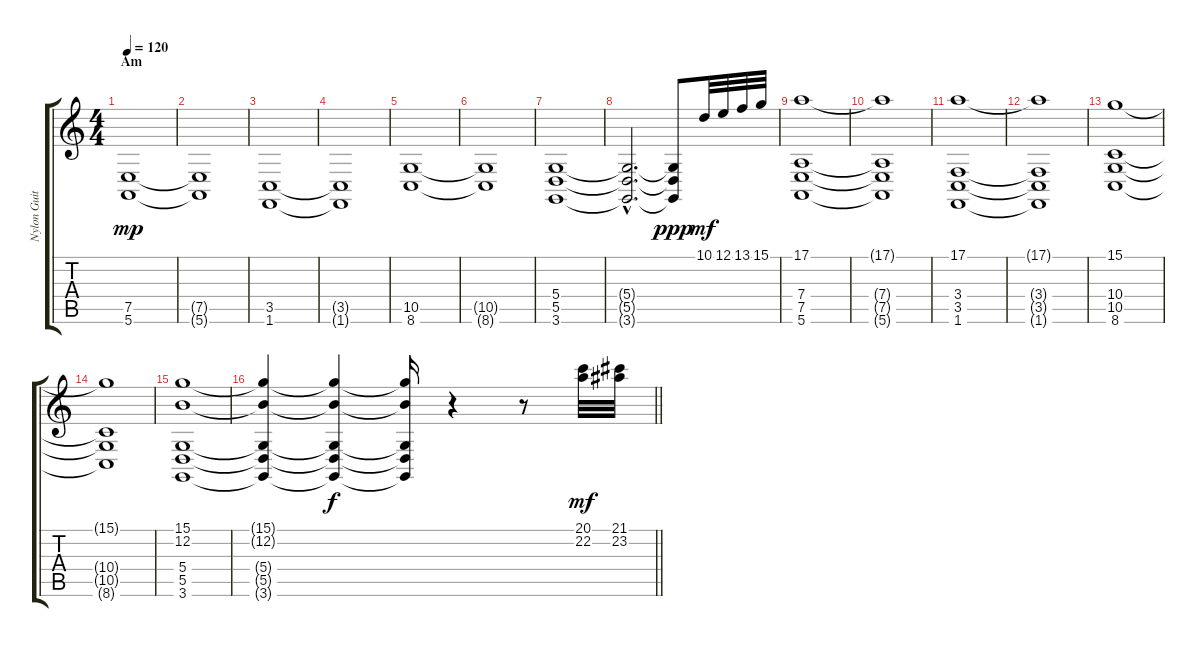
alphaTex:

\track ("Nylon Guitar" "Nylon Guit") {instrument stringensemble1}
\staff {score tabs}
\tuning (E4 B3 G3 D3 A2 E2) {hide}
\ts (4 4)
\section ("" "Am")
\tempo 120
\clef g2
\ks aminor
(7.5 5.6).1{dy mp} |
(7.5{t} 5.6{t}).1 |
(3.5 1.6).1 |
(3.5{t} 1.6{t}).1 |
(10.5 8.6).1 |
(10.5{t} 8.6{t}).1 |
(5.4 5.5 3.6).1 |
(5.4{hac t} 5.5{hac t} 3.6{hac t}).2{d} (5.4{t} 5.5{t} 3.6{t}).8{dy ppp} 10.1.32{dy mf} 12.1.32 13.1.32 15.1.32 |
(17.1 7.4 7.5 5.6).1 |
(17.1{t} 7.4{t} 7.5{t} 5.6{t}).1 |
(17.1 3.4 3.5 1.6).1 |
(17.1{t} 3.4{t} 3.5{t} 1.6{t}).1 |
(15.1 10.4 10.5 8.6).1 |
(15.1{t} 10.4{t} 10.5{t} 8.6{t}).1 |
(15.1 12.2 5.4 5.5 3.6).1 |
\barLineRight lightlight
(15.1{t} 12.2{t} 5.4{t} 5.5{t} 3.6{t}).4 (15.1{t} 12.2{t} 5.4{t} 5.5{t} 3.6{t}).4{dy f} (15.1{t} 12.2{t} 5.4{t} 5.5{t} 3.6{t}).16 r.4 r.8 (20.1 22.2).32{dy mf} (21.1 23.2).32
